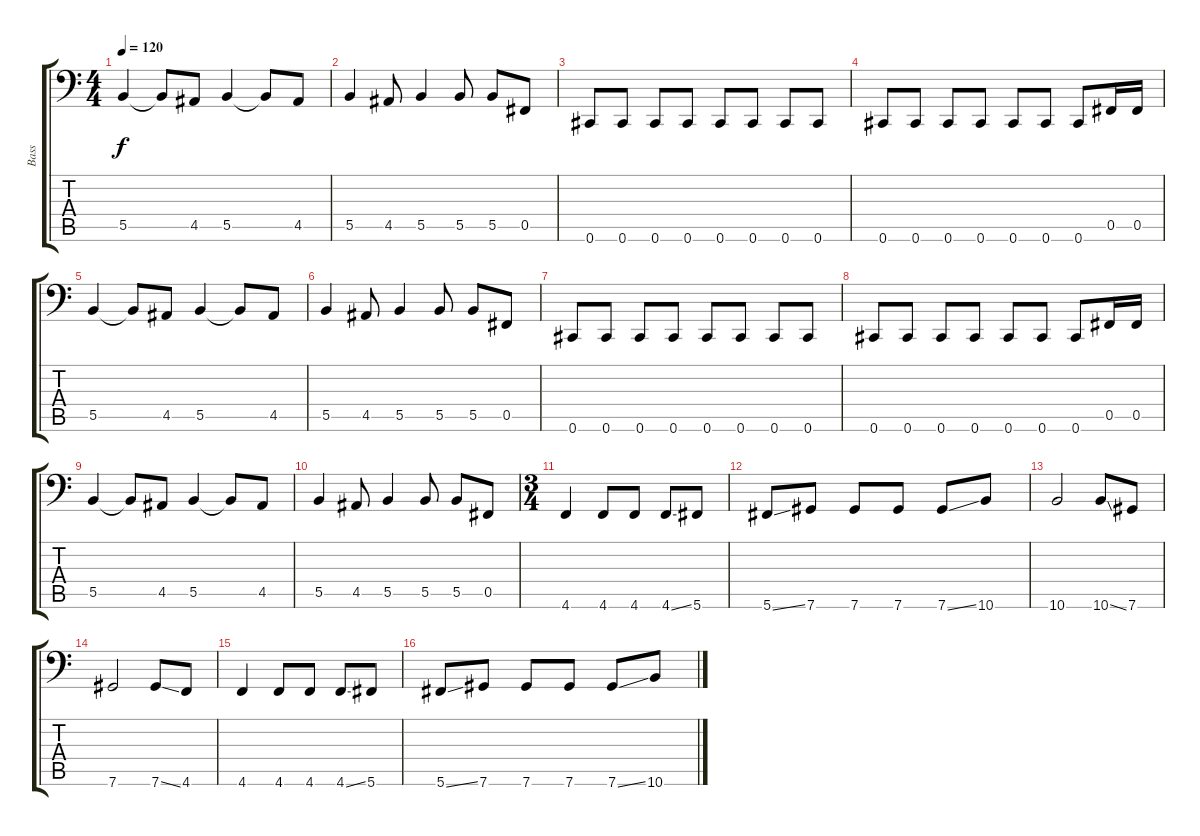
\track ("Bass" "Bass") {instrument electricbasspick}
\staff {score tabs}
\tuning (Db3 Ab2 E2 B1 Gb1 Db1) {hide}
\ts (4 4)
\tempo 120
\clef f4
\ks c
5.5.4{dy f} 5.5{t}.8 4.5.8 5.5.4 5.5{t}.8 4.5.8 |
5.5.4 4.5.8 5.5.4 5.5.8 5.5.8 0.5.8 |
0.6.8 0.6.8 0.6.8 0.6.8 0.6.8 0.6.8 0.6.8 0.6.8 |
0.6.8 0.6.8 0.6.8 0.6.8 0.6.8 0.6.8 0.6.8 0.5.16 0.5.16 |
5.5.4 5.5{t}.8 4.5.8 5.5.4 5.5{t}.8 4.5.8 |
5.5.4 4.5.8 5.5.4 5.5.8 5.5.8 0.5.8 |
0.6.8 0.6.8 0.6.8 0.6.8 0.6.8 0.6.8 0.6.8 0.6.8 |
0.6.8 0.6.8 0.6.8 0.6.8 0.6.8 0.6.8 0.6.8 0.5.16 0.5.16 |
5.5.4 5.5{t}.8 4.5.8 5.5.4 5.5{t}.8 4.5.8 |
5.5.4 4.5.8 5.5.4 5.5.8 5.5.8 0.5.8 |
\ts (3 4)
4.6.4 4.6.8 4.6.8 4.6{ss}.8 5.6.8 |
5.6{ss}.8 7.6.8 7.6.8 7.6.8 7.6{ss}.8 10.6.8 |
10.6.2 10.6{ss}.8 7.6.8 |
7.6.2 7.6{ss}.8 4.6.8 |
4.6.4 4.6.8 4.6.8 4.6{ss}.8 5.6.8 |
5.6{ss}.8 7.6.8 7.6.8 7.6.8 7.6{ss}.8 10.6.8
